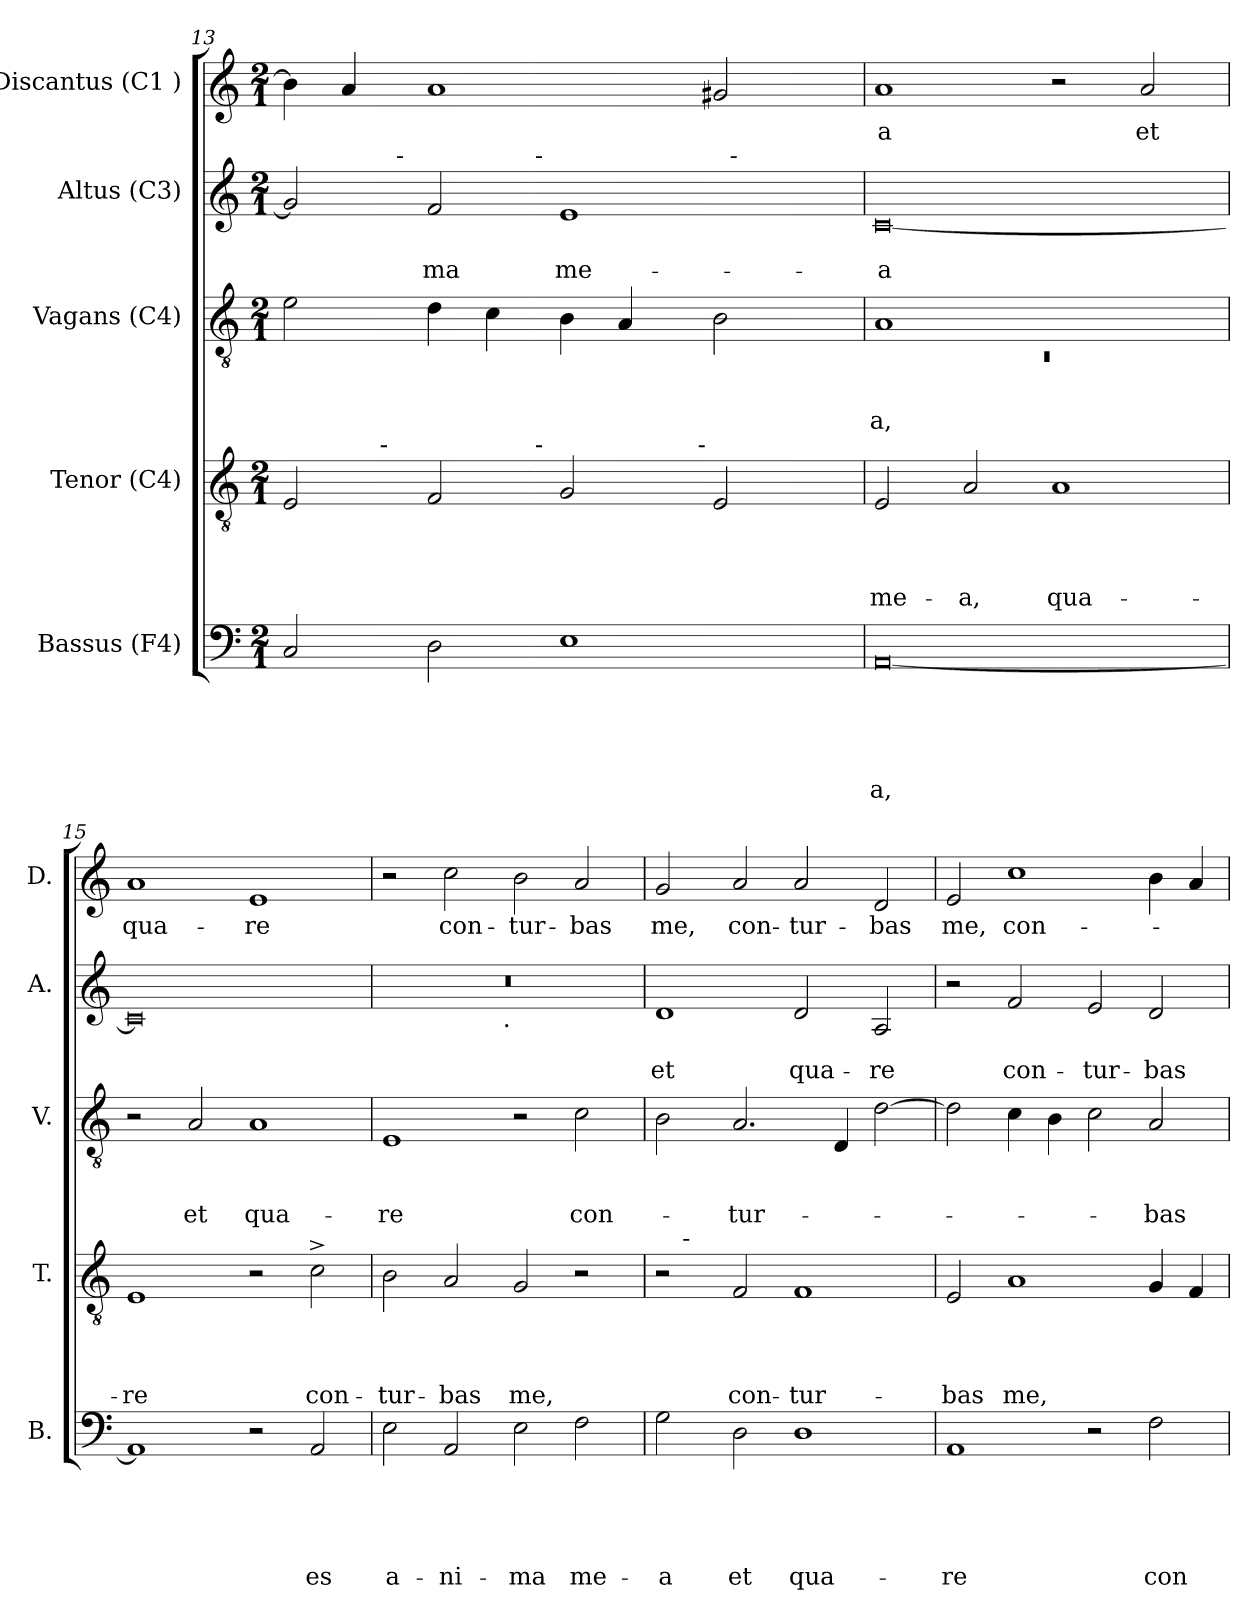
**kern	**text	**text	**text	**text	**text	**kern	**text	**text	**text	**text	**kern	**text	**text	**text	**kern	**text	**text	**kern	**text
*part5	*part5	*part5	*part5	*part5	*part5	*part4	*part4	*part4	*part4	*part4	*part3	*part3	*part3	*part3	*part2	*part2	*part2	*part1	*part1
*staff5	*staff5	*staff5	*staff5	*staff5	*staff5	*staff4	*staff4	*staff4	*staff4	*staff4	*staff3	*staff3	*staff3	*staff3	*staff2	*staff2	*staff2	*staff1	*staff1
*I"Bassus (F4)	*	*	*	*	*	*I"Tenor (C4)	*	*	*	*	*I"Vagans (C4)	*	*	*	*I"Altus (C3)	*	*	*I"Discantus (C1 )	*
*I'B.	*	*	*	*	*	*I'T.	*	*	*	*	*I'V.	*	*	*	*I'A.	*	*	*I'D.	*
!!LO:PB:g=z
*clefF4	*	*	*	*	*	*clefGv2	*	*	*	*	*clefGv2	*	*	*	*clefG2	*	*	*clefG2	*
*k[]	*	*	*	*	*	*k[]	*	*	*	*	*k[]	*	*	*	*k[]	*	*	*k[]	*
*C:	*	*	*	*	*	*C:	*	*	*	*	*C:	*	*	*	*C:	*	*	*C:	*
*M2/1	*	*	*	*	*	*M2/1	*	*	*	*	*M2/1	*	*	*	*M2/1	*	*	*M2/1	*
=13	=13	=13	=13	=13	=13	=13	=13	=13	=13	=13	=13	=13	=13	=13	=13	=13	=13	=13	=13
*	*	*	*	*	*	*^	*	*	*	*	*	*	*	*	*^	*	*	*	*
*	*	*	*	*	*	*	*^	*	*	*	*	*	*	*	*	*	*^	*	*	*	*
*	*	*	*	*	*	*	*	*^	*	*	*	*	*	*	*	*	*	*	*^	*	*	*	*
2C/	.	.	.	.	.	2E/	4.ryy	2...ryy	1ryy	.	.	.	.	2e\	.	.	.	2g/]	4ryy	2...ryy	1ryy	.	.	4b\]	.
.	.	.	.	.	.	.	.	.	.	.	.	.	.	.	.	.	.	.	8ryy	.	.	.	.	4a/	.
!	!	!	!	!	!	!	!LO:TX:a:t=-	!	!	!	!	!	!	!	!	!	!	!	!	!	!	!	!	!	!
.	.	.	.	.	.	.	1ryy	.	.	.	.	.	.	.	.	.	.	.	32ryy	.	.	.	.	.	.
!	!	!	!	!	!	!	!	!	!	!	!	!	!	!	!	!	!	!	!LO:TX:a:t=-	!	!	!	!	!	!
.	.	.	.	.	.	.	.	.	.	.	.	.	.	.	.	.	.	.	1ryy	.	.	.	.	.	.
!	!	!	!	!	!	!	!	!	!	!	!	!	!	!	!	!	!	!	!	!	!	!	!LO:LY:b	!	!
2D\	.	.	.	.	.	2F/	.	.	.	.	.	.	.	4d\	.	.	.	2f/	.	.	.	.	-ma	1a	.
.	.	.	.	.	.	.	.	.	.	.	.	.	.	4c\	.	.	.	.	.	.	.	.	.	.	.
!	!	!	!	!	!	!	!	!	!	!	!	!	!	!	!	!	!	!	!	!LO:TX:a:t=-	!	!	!	!	!
!	!	!	!	!	!	!	!	!LO:TX:a:t=-	!	!	!	!	!	!	!	!	!	!	!	!	!	!	!	!	!
.	.	.	.	.	.	.	.	1ryy	.	.	.	.	.	.	.	.	.	.	.	1ryy	.	.	.	.	.
!	!	!	!	!	!	!	!	!	!	!	!	!	!	!	!	!	!	!	!	!	!	!	!LO:LY:b	!	!
1E	.	.	.	.	.	2G/	.	.	4...ryy	.	.	.	.	4B\	.	.	.	1e	.	.	2ryy	.	me-	.	.
.	.	.	.	.	.	.	.	.	.	.	.	.	.	4A/	.	.	.	.	.	.	.	.	.	.	.
.	.	.	.	.	.	.	2ryy	.	.	.	.	.	.	.	.	.	.	.	.	.	.	.	.	.	.
.	.	.	.	.	.	.	.	.	.	.	.	.	.	.	.	.	.	.	2ryy	.	.	.	.	.	.
!	!	!	!	!	!	!	!	!	!LO:TX:a:t=-	!	!	!	!	!	!	!	!	!	!	!	!	!	!	!	!
.	.	.	.	.	.	.	.	.	2ryy	.	.	.	.	.	.	.	.	.	.	.	.	.	.	.	.
.	.	.	.	.	.	2E/	.	.	.	.	.	.	.	2B\	.	.	.	.	.	.	32ryy	.	.	2g#X/	.
!	!	!	!	!	!	!	!	!	!	!	!	!	!	!	!	!	!	!	!	!	!LO:TX:a:t=-	!	!	!	!
.	.	.	.	.	.	.	.	.	.	.	.	.	.	.	.	.	.	.	.	.	4...ryy	.	.	.	.
.	.	.	.	.	.	.	8ryy	.	.	.	.	.	.	.	.	.	.	.	.	.	.	.	.	.	.
.	.	.	.	.	.	.	.	.	.	.	.	.	.	.	.	.	.	.	16.ryy	.	.	.	.	.	.
.	.	.	.	.	.	.	.	16ryy	.	.	.	.	.	.	.	.	.	.	.	16ryy	.	.	.	.	.
.	.	.	.	.	.	.	.	.	32ryy	.	.	.	.	.	.	.	.	.	.	.	.	.	.	.	.
=14	=14	=14	=14	=14	=14	=14	=14	=14	=14	=14	=14	=14	=14	=14	=14	=14	=14	=14	=14	=14	=14	=14	=14	=14	=14
*	*	*	*	*	*	*	*	*	*	*	*	*	*	*^	*	*	*	*	*	*	*	*	*	*	*
!	!	!	!	!	!LO:LY:b:rj	!	!	!	!	!	!	!	!LO:LY:b	!	!LO:N:vis=1	!	!	!LO:LY:b	!	!	!	!	!	!LO:LY:b:rj	!	!LO:LY:b:rj
*	*	*	*	*	*	*v	*v	*v	*v	*	*	*	*	*	*	*	*	*	*v	*v	*v	*v	*	*	*	*
[<0AA	.	.	.	.	-a,	2E/	.	.	.	me-	1A	0rC	.	.	-a,	[<0c	.	-a	1a	-a
!	!	!	!	!	!	!	!	!	!	!LO:LY:b	!	!	!	!	!	!	!	!	!	!
.	.	.	.	.	.	2A/	.	.	.	-a,	.	.	.	.	.	.	.	.	.	.
!	!	!	!	!	!	!	!	!	!	!LO:LY:b	!	!	!	!	!	!	!	!	!	!
.	.	.	.	.	.	1A	.	.	.	qua-	1ryy	.	.	.	.	.	.	.	2r	.
!	!	!	!	!	!	!	!	!	!	!	!	!	!	!	!	!	!	!	!	!LO:LY:b
.	.	.	.	.	.	.	.	.	.	.	.	.	.	.	.	.	.	.	2a/	et
*	*	*	*	*	*	*	*	*	*	*	*v	*v	*	*	*	*	*	*	*	*
=15	=15	=15	=15	=15	=15	=15	=15	=15	=15	=15	=15	=15	=15	=15	=15	=15	=15	=15	=15
!	!	!	!	!	!	!	!	!	!	!LO:LY:b	!	!	!	!	!	!	!	!	!LO:LY:b
1AA]	.	.	.	.	.	1E	.	.	.	-re	2r	.	.	.	0c]	.	.	1a	qua-
!	!	!	!	!	!	!	!	!	!	!	!	!	!	!LO:LY:b	!	!	!	!	!
.	.	.	.	.	.	.	.	.	.	.	2A/	.	.	et	.	.	.	.	.
!	!	!	!	!	!	!	!	!	!	!	!	!	!	!LO:LY:b	!	!	!	!	!LO:LY:b
2r	.	.	.	.	.	2r	.	.	.	.	1A	.	.	qua-	.	.	.	1e	-re
!	!	!	!	!	!LO:LY:b	!	!	!	!	!LO:LY:b	!	!	!	!	!	!	!	!	!
2AA/	.	.	.	.	es	2c^>\	.	.	.	con-	.	.	.	.	.	.	.	.	.
=16	=16	=16	=16	=16	=16	=16	=16	=16	=16	=16	=16	=16	=16	=16	=16	=16	=16	=16	=16
!	!	!	!	!	!LO:LY:b	!	!	!	!	!LO:LY:b	!	!	!	!LO:LY:b	!	!	!	!	!
*	*	*	*	*	*	*	*	*	*	*	*	*	*	*	*^	*	*	*	*
2E\	.	.	.	.	a-	2B\	.	.	.	-tur-	1E	.	.	-re	0r	2ryy	.	.	2r	.
!	!	!	!	!	!LO:LY:b	!	!	!	!	!LO:LY:b	!	!	!	!	!	!	!	!	!	!LO:LY:b
2AA/	.	.	.	.	-ni-	2A/	.	.	.	-bas	.	.	.	.	.	4...ryy	.	.	2cc\	con-
!	!	!	!	!	!	!	!	!	!	!	!	!	!	!	!	!LO:TX:b:t=.	!	!	!	!
.	.	.	.	.	.	.	.	.	.	.	.	.	.	.	.	1ryy	.	.	.	.
!	!	!	!	!	!LO:LY:b	!	!	!	!	!LO:LY:b	!	!	!	!	!	!	!	!	!	!LO:LY:b
2E\	.	.	.	.	-ma	2G/	.	.	.	me,	2r	.	.	.	.	.	.	.	2b\	-tur-
!	!	!	!	!	!LO:LY:b	!	!	!	!	!	!	!	!	!LO:LY:b	!	!	!	!	!	!LO:LY:b
2F\	.	.	.	.	me-	2r	.	.	.	.	2c\	.	.	con-	.	.	.	.	2a/	-bas
.	.	.	.	.	.	.	.	.	.	.	.	.	.	.	.	32ryy	.	.	.	.
!!LO:LB:g=z
=17	=17	=17	=17	=17	=17	=17	=17	=17	=17	=17	=17	=17	=17	=17	=17	=17	=17	=17	=17	=17
!	!	!	!	!	!LO:LY:b	!	!	!	!	!	!	!	!	!	!	!	!	!LO:LY:b	!	!LO:LY:b
*	*	*	*	*	*	*^	*	*	*	*	*	*	*	*	*v	*v	*	*	*	*
2G\	.	.	.	.	-a	2r	8ryy	.	.	.	.	2B\	.	.	.	1d	.	et	2g/	me,
!	!	!	!	!	!	!	!LO:TX:a:t=-	!	!	!	!	!	!	!	!	!	!	!	!	!
.	.	.	.	.	.	.	1...ryy	.	.	.	.	.	.	.	.	.	.	.	.	.
!	!	!	!	!	!LO:LY:b	!	!	!	!	!	!LO:LY:b	!	!	!	!LO:LY:b	!	!	!	!	!LO:LY:b
2D\	.	.	.	.	et	2F/	.	.	.	.	con-	2.A/	.	.	-tur-	.	.	.	2a/	con-
!	!	!	!	!	!LO:LY:b	!	!	!	!	!	!LO:LY:b	!	!	!	!	!	!	!LO:LY:b	!	!LO:LY:b
1D	.	.	.	.	qua-	1F	.	.	.	.	-tur-	.	.	.	.	2d/	.	qua-	2a/	-tur-
.	.	.	.	.	.	.	.	.	.	.	.	4D/	.	.	.	.	.	.	.	.
!	!	!	!	!	!	!	!	!	!	!	!	!	!	!	!	!	!	!LO:LY:b	!	!LO:LY:b
.	.	.	.	.	.	.	.	.	.	.	.	[>2d\	.	.	.	2A/	.	-re	2d/	-bas
=18	=18	=18	=18	=18	=18	=18	=18	=18	=18	=18	=18	=18	=18	=18	=18	=18	=18	=18	=18	=18
!	!	!	!	!	!LO:LY:b	!	!	!	!	!	!LO:LY:b	!	!	!	!	!	!	!	!	!LO:LY:b
*	*	*	*	*	*	*v	*v	*	*	*	*	*	*	*	*	*	*	*	*	*
1AA	.	.	.	.	-re	2E/	.	.	.	-bas	2d\]	.	.	.	2r	.	.	2e/	me,
!	!	!	!	!	!	!	!	!	!	!LO:LY:b	!	!	!	!	!	!	!LO:LY:b	!	!LO:LY:b
.	.	.	.	.	.	1A	.	.	.	me,	4c\	.	.	.	2f/	.	con-	1cc	con-
.	.	.	.	.	.	.	.	.	.	.	4B\	.	.	.	.	.	.	.	.
!	!	!	!	!	!	!	!	!	!	!	!	!	!	!	!	!	!LO:LY:b	!	!
2r	.	.	.	.	.	.	.	.	.	.	2c\	.	.	.	2e/	.	-tur-	.	.
!	!	!	!	!	!LO:LY:b	!	!	!	!	!	!	!	!	!LO:LY:b	!	!	!LO:LY:b	!	!
2F\	.	.	.	.	con-	4G/	.	.	.	.	2A/	.	.	-bas	2d/	.	-bas	4b\	.
.	.	.	.	.	.	4F/	.	.	.	.	.	.	.	.	.	.	.	4a/	.
=	=	=	=	=	=	=	=	=	=	=	=	=	=	=	=	=	=	=	=
*-	*-	*-	*-	*-	*-	*-	*-	*-	*-	*-	*-	*-	*-	*-	*-	*-	*-	*-	*-
